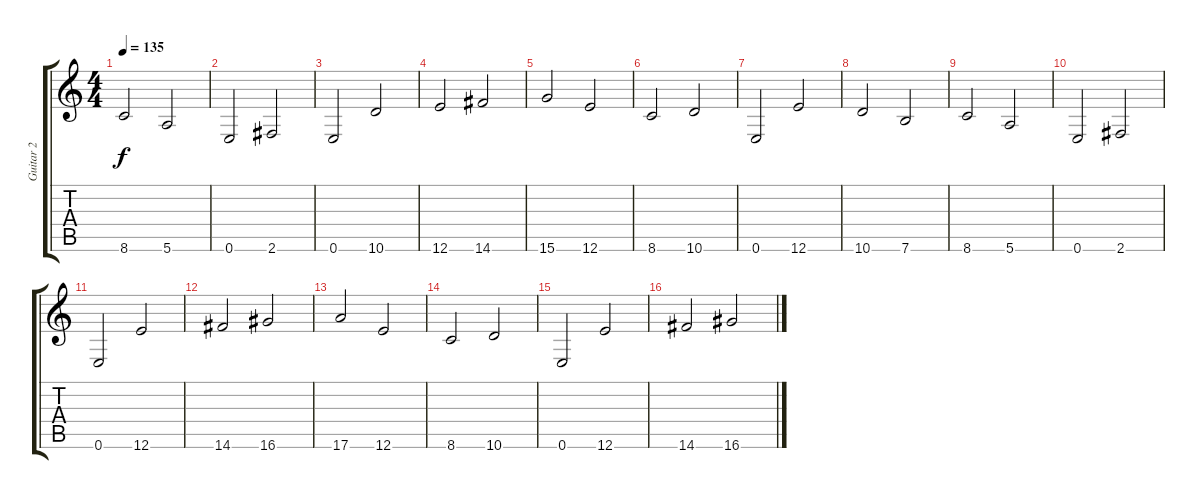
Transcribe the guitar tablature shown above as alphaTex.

\track ("Guitar 2" "Guitar 2") {instrument electricguitarjazz}
\staff {score tabs}
\tuning (E4 B3 G3 D3 A2 E2) {hide}
\ts (4 4)
\tempo 135
\clef g2
\ks c
8.6.2{dy f} 5.6.2 |
0.6.2 2.6.2 |
0.6.2 10.6.2 |
12.6.2 14.6.2 |
15.6.2 12.6.2 |
8.6.2 10.6.2 |
0.6.2 12.6.2 |
10.6.2 7.6.2 |
8.6.2 5.6.2 |
0.6.2 2.6.2 |
0.6.2 12.6.2 |
14.6.2 16.6.2 |
17.6.2 12.6.2 |
8.6.2 10.6.2 |
0.6.2 12.6.2 |
14.6.2 16.6.2
